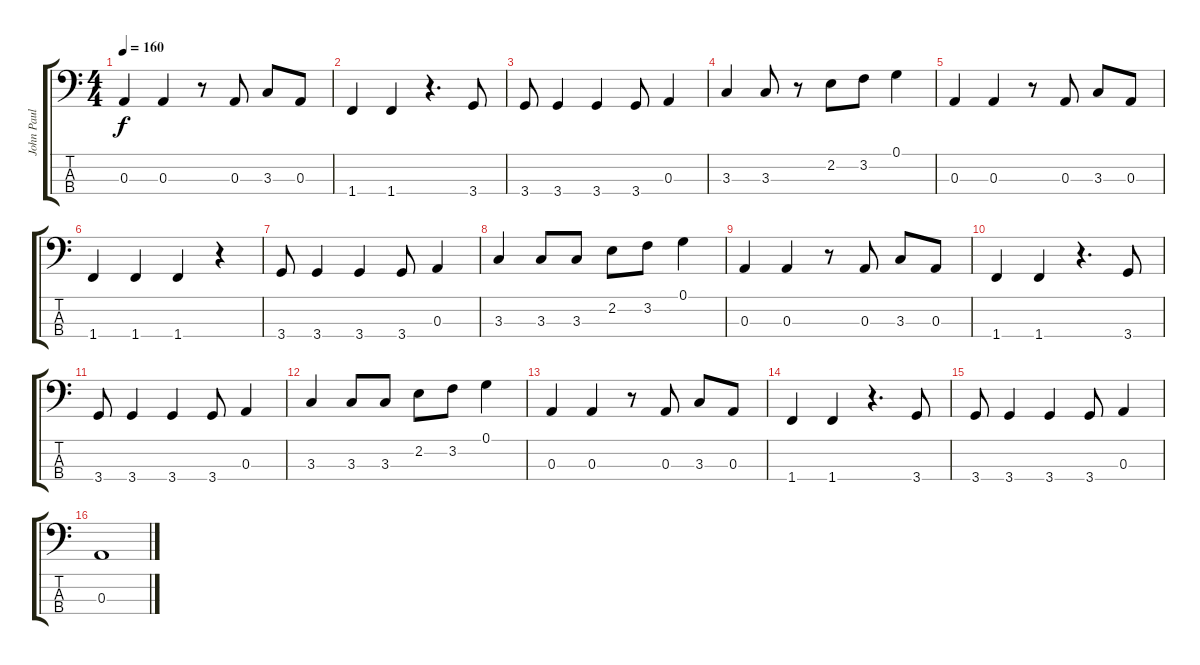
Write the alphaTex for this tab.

\track ("John Paul Jones" "John Paul ") {instrument electricbassfinger}
\staff {score tabs}
\tuning (G2 D2 A1 E1) {hide}
\ts (4 4)
\tempo 160
\clef f4
\ks c
0.3.4{dy f} 0.3.4 r.8 0.3.8 3.3.8 0.3.8 |
1.4.4 1.4.4 r.4{d} 3.4.8 |
3.4.8 3.4.4 3.4.4 3.4.8 0.3.4 |
3.3.4 3.3.8 r.8 2.2.8 3.2.8 0.1.4 |
0.3.4 0.3.4 r.8 0.3.8 3.3.8 0.3.8 |
1.4.4 1.4.4 1.4.4 r.4 |
3.4.8 3.4.4 3.4.4 3.4.8 0.3.4 |
3.3.4 3.3.8 3.3.8 2.2.8 3.2.8 0.1.4 |
0.3.4 0.3.4 r.8 0.3.8 3.3.8 0.3.8 |
1.4.4 1.4.4 r.4{d} 3.4.8 |
3.4.8 3.4.4 3.4.4 3.4.8 0.3.4 |
3.3.4 3.3.8 3.3.8 2.2.8 3.2.8 0.1.4 |
0.3.4 0.3.4 r.8 0.3.8 3.3.8 0.3.8 |
1.4.4 1.4.4 r.4{d} 3.4.8 |
3.4.8 3.4.4 3.4.4 3.4.8 0.3.4 |
0.3.1
